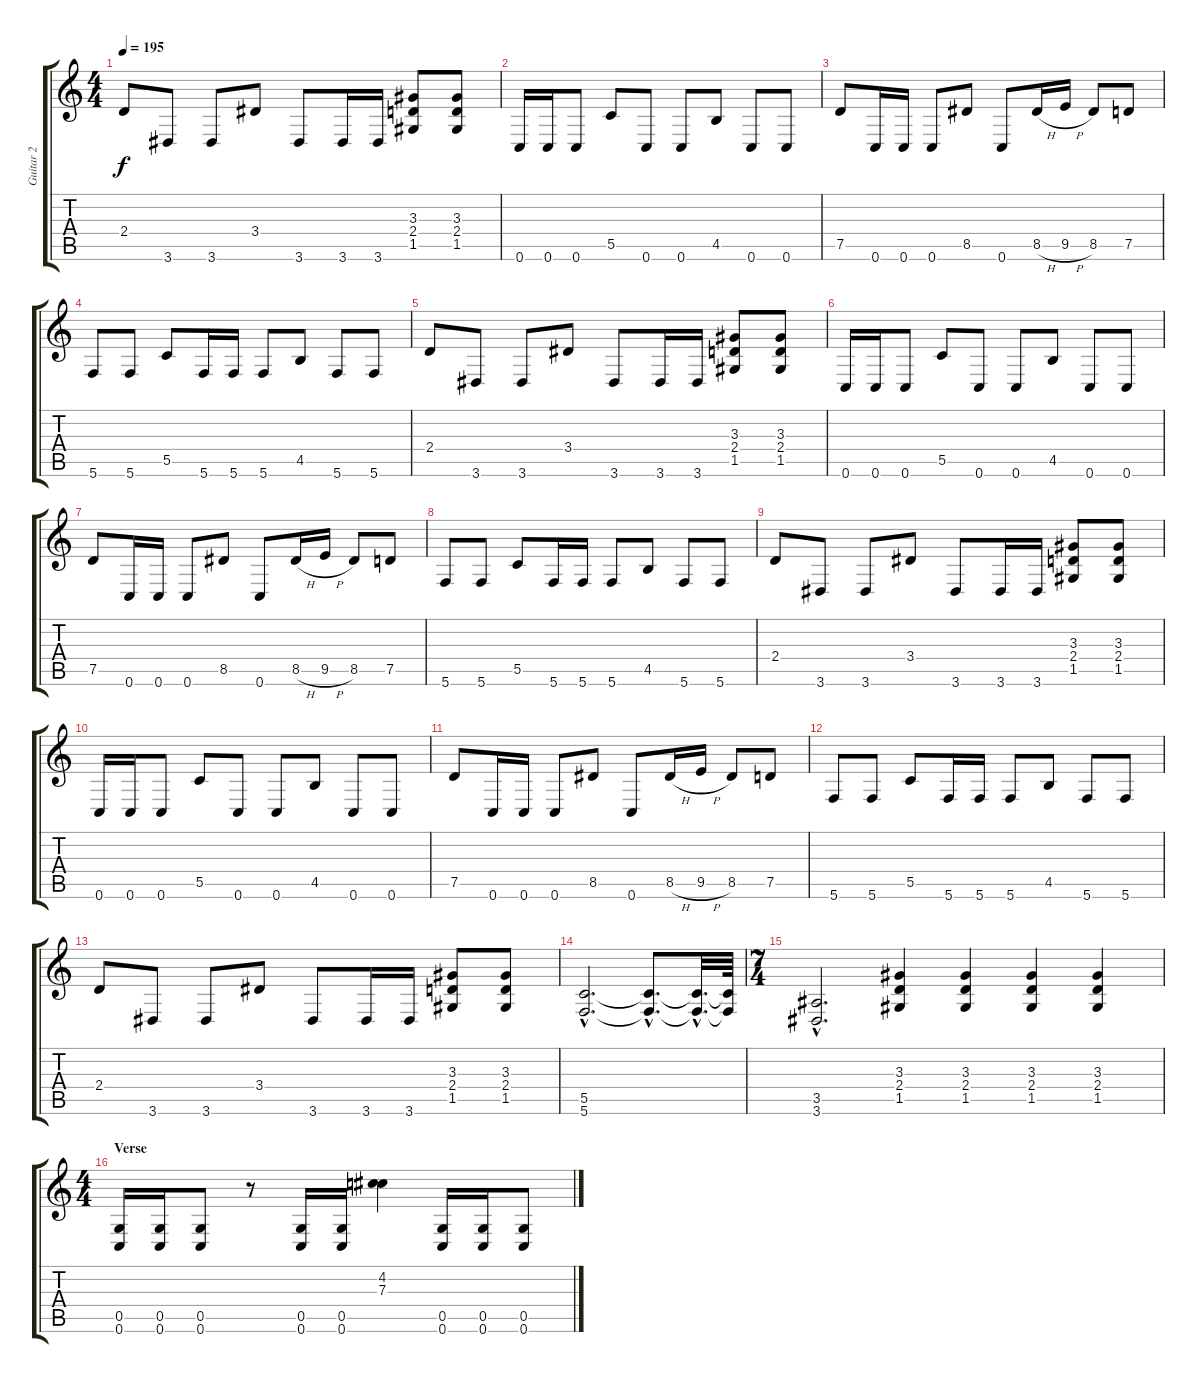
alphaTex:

\track ("Guitar 2" "Guitar 2") {instrument distortionguitar}
\staff {score tabs}
\tuning (D4 A3 F3 C3 G2 C2) {hide}
\ts (4 4)
\tempo 195
\clef g2
\ks c
2.4.8{dy f} 3.6.8 3.6.8 3.4.8 3.6.8 3.6.16 3.6.16 (3.3 2.4 1.5).8 (3.3 2.4 1.5).8 |
0.6.16 0.6.16 0.6.8 5.5.8 0.6.8 0.6.8 4.5.8 0.6.8 0.6.8 |
7.5.8 0.6.16 0.6.16 0.6.8 8.5.8 0.6.8 8.5{h}.16 9.5{h}.16 8.5.8 7.5.8 |
5.6.8 5.6.8 5.5.8 5.6.16 5.6.16 5.6.8 4.5.8 5.6.8 5.6.8 |
2.4.8 3.6.8 3.6.8 3.4.8 3.6.8 3.6.16 3.6.16 (3.3 2.4 1.5).8 (3.3 2.4 1.5).8 |
0.6.16 0.6.16 0.6.8 5.5.8 0.6.8 0.6.8 4.5.8 0.6.8 0.6.8 |
7.5.8 0.6.16 0.6.16 0.6.8 8.5.8 0.6.8 8.5{h}.16 9.5{h}.16 8.5.8 7.5.8 |
5.6.8 5.6.8 5.5.8 5.6.16 5.6.16 5.6.8 4.5.8 5.6.8 5.6.8 |
2.4.8 3.6.8 3.6.8 3.4.8 3.6.8 3.6.16 3.6.16 (3.3 2.4 1.5).8 (3.3 2.4 1.5).8 |
0.6.16 0.6.16 0.6.8 5.5.8 0.6.8 0.6.8 4.5.8 0.6.8 0.6.8 |
7.5.8 0.6.16 0.6.16 0.6.8 8.5.8 0.6.8 8.5{h}.16 9.5{h}.16 8.5.8 7.5.8 |
5.6.8 5.6.8 5.5.8 5.6.16 5.6.16 5.6.8 4.5.8 5.6.8 5.6.8 |
2.4.8 3.6.8 3.6.8 3.4.8 3.6.8 3.6.16 3.6.16 (3.3 2.4 1.5).8 (3.3 2.4 1.5).8 |
(5.5{hac} 5.6{hac}).2{d volume 9} (5.5{hac t} 5.6{hac t}).8{d} (5.5{hac t} 5.6{hac t}).32{d} (5.5{t} 5.6{t}).64{volume 13} |
\ts (7 4)
(3.5{hac} 3.6{hac}).2{d volume 10} (3.3 2.4 1.5).4{volume 13} (3.3 2.4 1.5).4 (3.3 2.4 1.5).4 (3.3 2.4 1.5).4 |
\ts (4 4)
\section ("" "Verse")
(0.5 0.6).16 (0.5 0.6).16 (0.5 0.6).8 r.8 (0.5 0.6).16 (0.5 0.6).16 (4.2 7.3).4 (0.5 0.6).16 (0.5 0.6).16 (0.5 0.6).8
